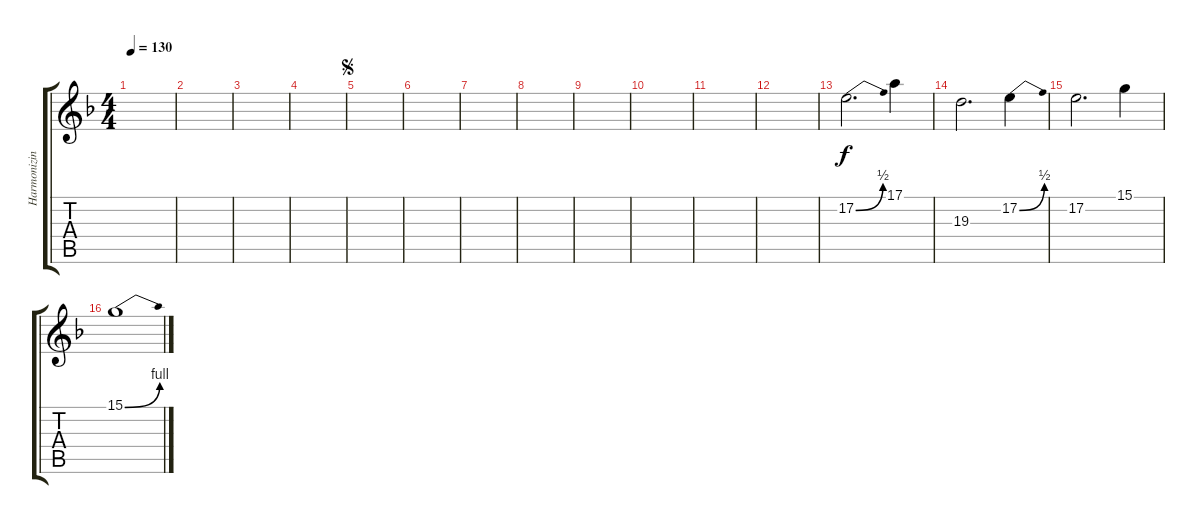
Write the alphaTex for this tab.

\track ("Harmonizing Guitar" "Harmonizin") {instrument melodictom}
\staff {score tabs}
\tuning (E4 B3 G3 D3 A2 E2) {hide}
\ts (4 4)
\tempo 130
\clef g2
\ks f
|
|
|
|
\jump segno
|
|
|
|
|
|
|
|
17.2{be (bend 0 0 60 2)}.2{d instrument distortionguitar} 17.1.4 |
19.3.2{d} 17.2{be (bend 0 0 60 2)}.4 |
17.2.2{d} 15.1.4 |
15.1{be (bend 0 0 60 4)}.1
